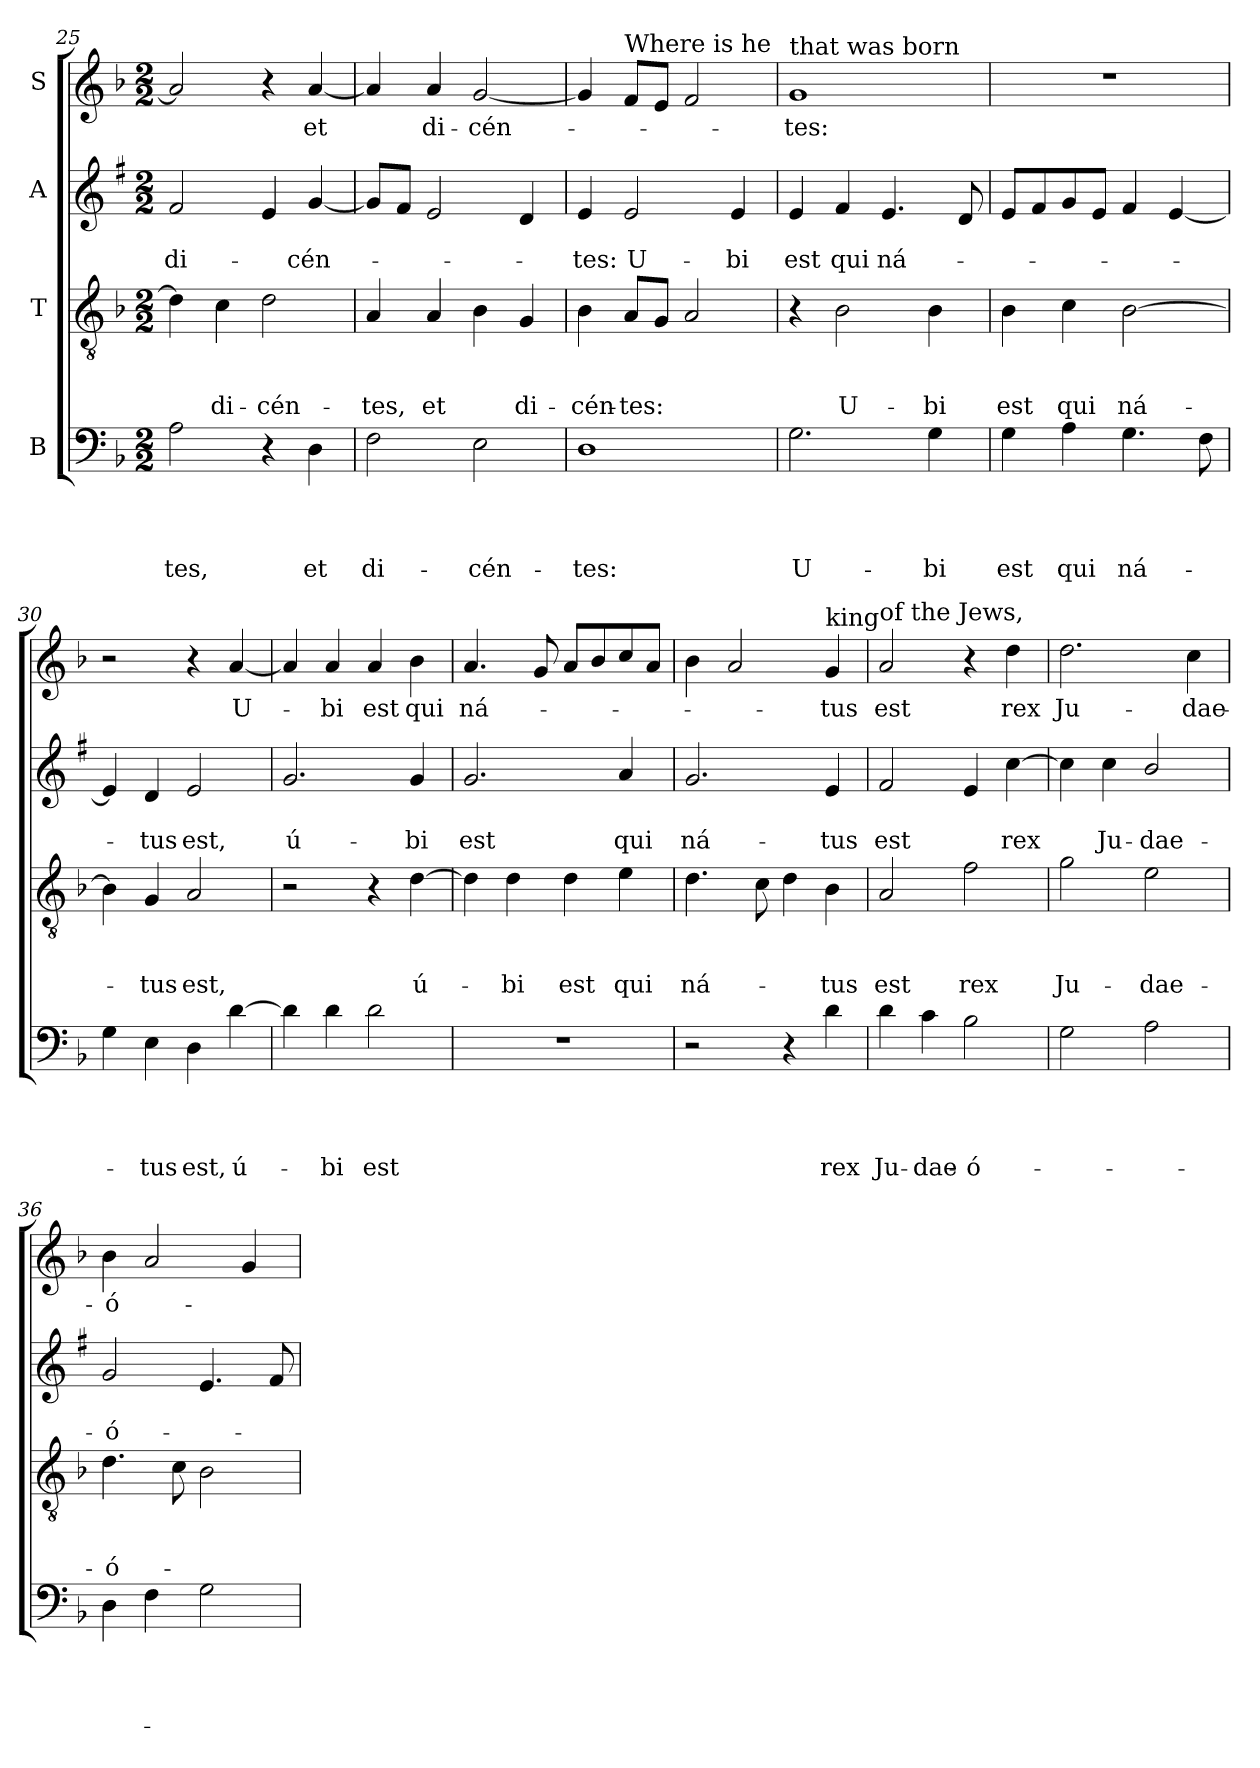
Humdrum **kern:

**kern	**text	**text	**text	**text	**kern	**text	**text	**text	**kern	**text	**text	**kern	**text
*part4	*part4	*part4	*part4	*part4	*part3	*part3	*part3	*part3	*part2	*part2	*part2	*part1	*part1
*staff4	*staff4	*staff4	*staff4	*staff4	*staff3	*staff3	*staff3	*staff3	*staff2	*staff2	*staff2	*staff1	*staff1
*I"B	*	*	*	*	*I"T	*	*	*	*I"A	*	*	*I"S	*
*clefF4	*	*	*	*	*clefGv2	*	*	*	*clefG2	*	*	*clefG2	*
*	*	*	*	*	*	*	*	*	*ITrd1c2	*	*	*	*
*k[b-]	*	*	*	*	*k[b-]	*	*	*	*k[b-]	*	*	*k[b-]	*
*F:	*	*	*	*	*F:	*	*	*	*F:	*	*	*F:	*
*M2/2	*	*	*	*	*M2/2	*	*	*	*M2/2	*	*	*M2/2	*
=25	=25	=25	=25	=25	=25	=25	=25	=25	=25	=25	=25	=25	=25
!	!	!	!	!LO:LY:b	!	!	!	!	!	!	!LO:LY:b	!	!
2A\	.	.	.	-tes,	4d\]	.	.	.	2e/	.	di-	2a/]	.
!	!	!	!	!	!	!	!	!LO:LY:b	!	!	!	!	!
.	.	.	.	.	4c\	.	.	di-	.	.	.	.	.
!	!	!	!	!	!	!	!	!LO:LY:b	!	!	!	!	!
4r	.	.	.	.	2d\	.	.	-cén-	4d/	.	.	4r	.
!	!	!	!	!LO:LY:b	!	!	!	!	!	!	!LO:LY:b	!	!LO:LY:b
4D\	.	.	.	et	.	.	.	.	[4f/	.	-cén-	[4a/	et
=26	=26	=26	=26	=26	=26	=26	=26	=26	=26	=26	=26	=26	=26
!	!	!	!	!LO:LY:b	!	!	!	!LO:LY:b	!	!	!	!	!
2F\	.	.	.	di-	4A/	.	.	-tes,	8f/L]	.	.	4a/]	.
.	.	.	.	.	.	.	.	.	8e/J	.	.	.	.
!	!	!	!	!	!	!	!	!LO:LY:b	!	!	!	!	!LO:LY:b
.	.	.	.	.	4A/	.	.	et	2d/	.	.	4a/	di-
!	!	!	!	!LO:LY:b	!	!	!	!	!	!	!	!	!LO:LY:b
2E\	.	.	.	-cén-	4B-\	.	.	.	.	.	.	[2g/	-cén-
!	!	!	!	!	!	!	!	!LO:LY:b	!	!	!	!	!
.	.	.	.	.	4G/	.	.	di-	4c/	.	.	.	.
=27	=27	=27	=27	=27	=27	=27	=27	=27	=27	=27	=27	=27	=27
!	!	!	!	!LO:LY:b	!	!	!	!LO:LY:b	!	!	!LO:LY:b	!	!
1D	.	.	.	-tes:	4B-\	.	.	-cén-	4d/	.	-tes:	4g/]	.
!	!	!	!	!	!	!	!	!	!	!	!	!LO:TX:a:t=Where is he	!
!	!	!	!	!	!	!	!	!LO:LY:b	!	!	!LO:LY:b	!	!
.	.	.	.	.	8A/L	.	.	-tes:	2d/	.	U-	8f/L	.
.	.	.	.	.	8G/J	.	.	.	.	.	.	8e/J	.
.	.	.	.	.	2A/	.	.	.	.	.	.	2f/	.
!	!	!	!	!	!	!	!	!	!	!	!LO:LY:b	!	!
.	.	.	.	.	.	.	.	.	4d/	.	-bi	.	.
!!LO:LB:g=z
=28	=28	=28	=28	=28	=28	=28	=28	=28	=28	=28	=28	=28	=28
!	!	!	!	!	!	!	!	!	!	!	!	!LO:TX:a:t=that was born	!
!	!	!	!	!LO:LY:b	!	!	!	!	!	!	!LO:LY:b	!	!LO:LY:b
2.G\	.	.	.	U-	4r	.	.	.	4d/	.	est	1g	-tes:
!	!	!	!	!	!	!	!	!LO:LY:b	!	!	!LO:LY:b	!	!
.	.	.	.	.	2B-\	.	.	U-	4e/	.	qui	.	.
!	!	!	!	!	!	!	!	!	!	!	!LO:LY:b	!	!
.	.	.	.	.	.	.	.	.	4.d/	.	ná-	.	.
!	!	!	!	!LO:LY:b	!	!	!	!LO:LY:b	!	!	!	!	!
4G\	.	.	.	-bi	4B-\	.	.	-bi	.	.	.	.	.
.	.	.	.	.	.	.	.	.	8c/	.	.	.	.
=29	=29	=29	=29	=29	=29	=29	=29	=29	=29	=29	=29	=29	=29
!	!	!	!	!LO:LY:b	!	!	!	!LO:LY:b	!	!	!	!	!
4G\	.	.	.	est	4B-\	.	.	est	8d/L	.	.	1r	.
.	.	.	.	.	.	.	.	.	8e/	.	.	.	.
!	!	!	!	!LO:LY:b	!	!	!	!LO:LY:b	!	!	!	!	!
4A\	.	.	.	qui	4c\	.	.	qui	8f/	.	.	.	.
.	.	.	.	.	.	.	.	.	8d/J	.	.	.	.
!	!	!	!	!LO:LY:b	!	!	!	!LO:LY:b	!	!	!	!	!
4.G\	.	.	.	ná-	[2B-\	.	.	ná-	4e/	.	.	.	.
.	.	.	.	.	.	.	.	.	[4d/	.	.	.	.
8F\	.	.	.	.	.	.	.	.	.	.	.	.	.
=30	=30	=30	=30	=30	=30	=30	=30	=30	=30	=30	=30	=30	=30
4G\	.	.	.	.	4B-\]	.	.	.	4d/]	.	.	2r	.
!	!	!	!	!LO:LY:b	!	!	!	!LO:LY:b	!	!	!LO:LY:b	!	!
4E\	.	.	.	-tus	4G/	.	.	-tus	4c/	.	-tus	.	.
!	!	!	!	!LO:LY:b	!	!	!	!LO:LY:b	!	!	!LO:LY:b	!	!
4D\	.	.	.	est,	2A/	.	.	est,	2d/	.	est,	4r	.
!	!	!	!	!LO:LY:b	!	!	!	!	!	!	!	!	!LO:LY:b
[4d\	.	.	.	ú-	.	.	.	.	.	.	.	[4a/	U-
=31	=31	=31	=31	=31	=31	=31	=31	=31	=31	=31	=31	=31	=31
!	!	!	!	!	!	!	!	!	!	!	!LO:LY:b	!	!
4d\]	.	.	.	.	2r	.	.	.	2.f/	.	ú-	4a/]	.
!	!	!	!	!LO:LY:b	!	!	!	!	!	!	!	!	!LO:LY:b
4d\	.	.	.	-bi	.	.	.	.	.	.	.	4a/	-bi
!	!	!	!	!LO:LY:b	!	!	!	!	!	!	!	!	!LO:LY:b
2d\	.	.	.	est	4r	.	.	.	.	.	.	4a/	est
!	!	!	!	!	!	!	!	!LO:LY:b	!	!	!LO:LY:b	!	!LO:LY:b
.	.	.	.	.	[4d\	.	.	ú-	4f/	.	-bi	4b-\	qui
=32	=32	=32	=32	=32	=32	=32	=32	=32	=32	=32	=32	=32	=32
!	!	!	!	!	!	!	!	!	!	!	!LO:LY:b	!	!LO:LY:b
1r	.	.	.	.	4d\]	.	.	.	2.f/	.	est	4.a/	ná-
!	!	!	!	!	!	!	!	!LO:LY:b	!	!	!	!	!
.	.	.	.	.	4d\	.	.	-bi	.	.	.	.	.
.	.	.	.	.	.	.	.	.	.	.	.	8g/	.
!	!	!	!	!	!	!	!	!LO:LY:b	!	!	!	!	!
.	.	.	.	.	4d\	.	.	est	.	.	.	8a/L	.
.	.	.	.	.	.	.	.	.	.	.	.	8b-/	.
!	!	!	!	!	!	!	!	!LO:LY:b	!	!	!LO:LY:b	!	!
.	.	.	.	.	4e\	.	.	qui	4g/	.	qui	8cc/	.
.	.	.	.	.	.	.	.	.	.	.	.	8a/J	.
!!LO:PB:g=z
=33	=33	=33	=33	=33	=33	=33	=33	=33	=33	=33	=33	=33	=33
!	!	!	!	!	!	!	!	!LO:LY:b	!	!	!LO:LY:b	!	!
2r	.	.	.	.	4.d\	.	.	ná-	2.f/	.	ná-	4b-\	.
.	.	.	.	.	.	.	.	.	.	.	.	2a/	.
.	.	.	.	.	8c\	.	.	.	.	.	.	.	.
4r	.	.	.	.	4d\	.	.	.	.	.	.	.	.
!	!	!	!	!	!	!	!	!	!	!	!	!LO:TX:a:t=king	!
!	!	!	!	!LO:LY:b	!	!	!	!LO:LY:b	!	!	!LO:LY:b	!	!LO:LY:b
4d\	.	.	.	rex	4B-\	.	.	-tus	4d/	.	-tus	4g/	-tus
=34	=34	=34	=34	=34	=34	=34	=34	=34	=34	=34	=34	=34	=34
!	!	!	!	!	!	!	!	!	!	!	!	!LO:TX:a:t=of the Jews,	!
!	!	!	!	!LO:LY:b	!	!	!	!LO:LY:b	!	!	!LO:LY:b	!	!LO:LY:b
4d\	.	.	.	Ju-	2A/	.	.	est	2e/	.	est	2a/	est
!	!	!	!	!LO:LY:b	!	!	!	!	!	!	!	!	!
4c\	.	.	.	-dae-	.	.	.	.	.	.	.	.	.
!	!	!	!	!LO:LY:b	!	!	!	!LO:LY:b	!	!	!	!	!
2B-\	.	.	.	-ó-	2f\	.	.	rex	4d/	.	.	4r	.
!	!	!	!	!	!	!	!	!	!	!	!LO:LY:b	!	!LO:LY:b
.	.	.	.	.	.	.	.	.	[4b-\	.	rex	4dd\	rex
=35	=35	=35	=35	=35	=35	=35	=35	=35	=35	=35	=35	=35	=35
!	!	!	!	!	!	!	!	!LO:LY:b	!	!	!	!	!LO:LY:b
2G\	.	.	.	.	2g\	.	.	Ju-	4b-\]	.	.	2.dd\	Ju-
!	!	!	!	!	!	!	!	!	!	!	!LO:LY:b	!	!
.	.	.	.	.	.	.	.	.	4b-\	.	Ju-	.	.
!	!	!	!	!	!	!	!	!LO:LY:b	!	!	!LO:LY:b	!	!
2A\	.	.	.	.	2e\	.	.	-dae-	2a/	.	-dae-	.	.
!	!	!	!	!	!	!	!	!	!	!	!	!	!LO:LY:b
.	.	.	.	.	.	.	.	.	.	.	.	4cc\	-dae-
=36	=36	=36	=36	=36	=36	=36	=36	=36	=36	=36	=36	=36	=36
!	!	!	!	!	!	!	!	!LO:LY:b	!	!	!LO:LY:b	!	!LO:LY:b
4D\	.	.	.	.	4.d\	.	.	-ó-	2f/	.	-ó-	4b-\	-ó-
4F\	.	.	.	.	.	.	.	.	.	.	.	2a/	.
.	.	.	.	.	8c\	.	.	.	.	.	.	.	.
2G\	.	.	.	.	2B-\	.	.	.	4.d/	.	.	.	.
.	.	.	.	.	.	.	.	.	.	.	.	4g/	.
.	.	.	.	.	.	.	.	.	8e/	.	.	.	.
=	=	=	=	=	=	=	=	=	=	=	=	=	=
*-	*-	*-	*-	*-	*-	*-	*-	*-	*-	*-	*-	*-	*-
